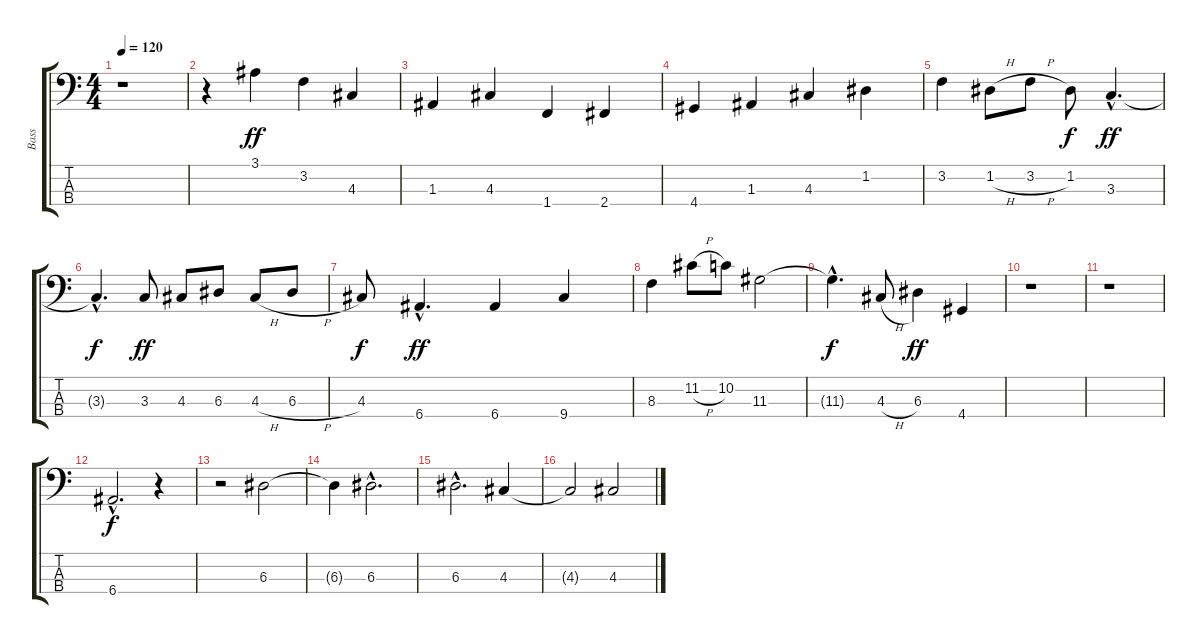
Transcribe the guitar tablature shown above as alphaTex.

\track ("Bass" "Bass") {instrument fretlessbass}
\staff {score tabs}
\tuning (G2 D2 A1 E1) {hide}
\ts (4 4)
\tempo 120
\clef f4
\ks c
r.1{dy ff} |
r.4 3.1.4 3.2.4 4.3.4 |
1.3.4 4.3.4 1.4.4 2.4.4 |
4.4.4 1.3.4 4.3.4 1.2.4 |
3.2.4 1.2{h}.8 3.2{h}.8 1.2.8{dy f} 3.3{hac}.4{d dy ff} |
3.3{hac t}.4{d dy f} 3.3.8{dy ff} 4.3.8 6.3.8 4.3{h}.8 6.3{h}.8 |
4.3.8{dy f} 6.4{hac}.4{d dy ff} 6.4.4 9.4.4 |
8.3.4 11.2{h}.8 10.2.8 11.3.2 |
11.3{hac t}.4{d dy f} 4.3{h}.8 6.3.4{dy ff} 4.4.4 |
r.1 |
r.1 |
6.4{hac}.2{d dy f} r.4 |
r.2 6.3.2 |
6.3{t}.4 6.3{hac}.2{d} |
6.3{hac}.2{d} 4.3.4 |
4.3{t}.2 4.3.2
